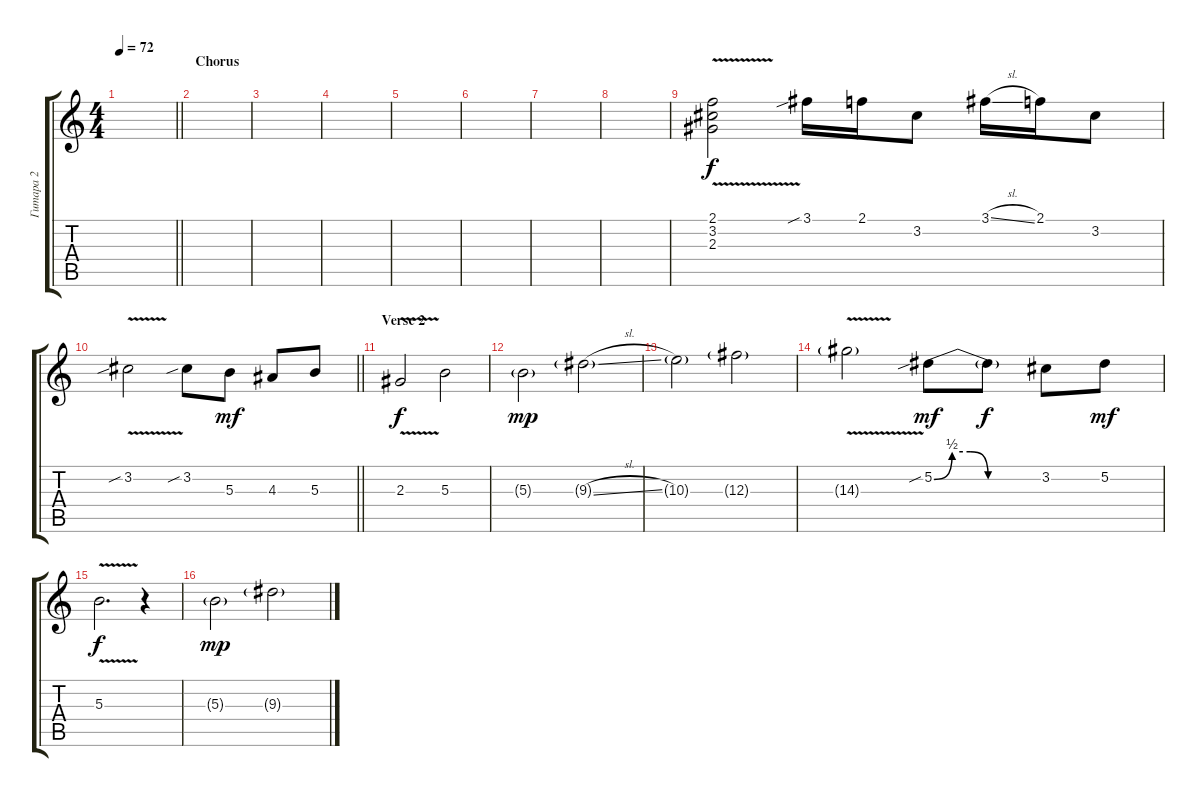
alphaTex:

\track ("Гитара 2" "Гитара 2") {instrument distortionguitar}
\staff {score tabs}
\tuning (Eb4 Bb3 Gb3 Db3 Ab2 Eb2) {hide}
\ts (4 4)
\tempo 72
\clef g2
\barLineRight lightlight
\ks c
|
\section ("" "Chorus")
|
|
|
|
|
|
|
(2.1 3.2{v} 2.3).2 3.1{sib}.16{dy f} 2.1.16 3.2.8 3.1{sl}.16 2.1.16 3.2.8 |
\barLineRight lightlight
3.2{v sib}.2 3.2{sib}.8 5.3.8{dy mf} 4.3.8 5.3.8 |
\section ("" "Verse 2")
2.3{v}.2{dy f volume 0} 5.3.2 |
5.3{g}.2{dy mp volume 8} 9.3{sl g}.2 |
10.3{g}.2 12.3{g}.2 |
14.3{v g}.2 5.2{be (custom 0 0 10 2 20 2 30 0 60 0) sib}.8{dy mf} 5.2{t}.8{dy f} 3.2.8 5.2.8{dy mf} |
5.3{v}.2{d dy f} r.4 |
5.3{g}.2{dy mp} 9.3{sl g}.2
